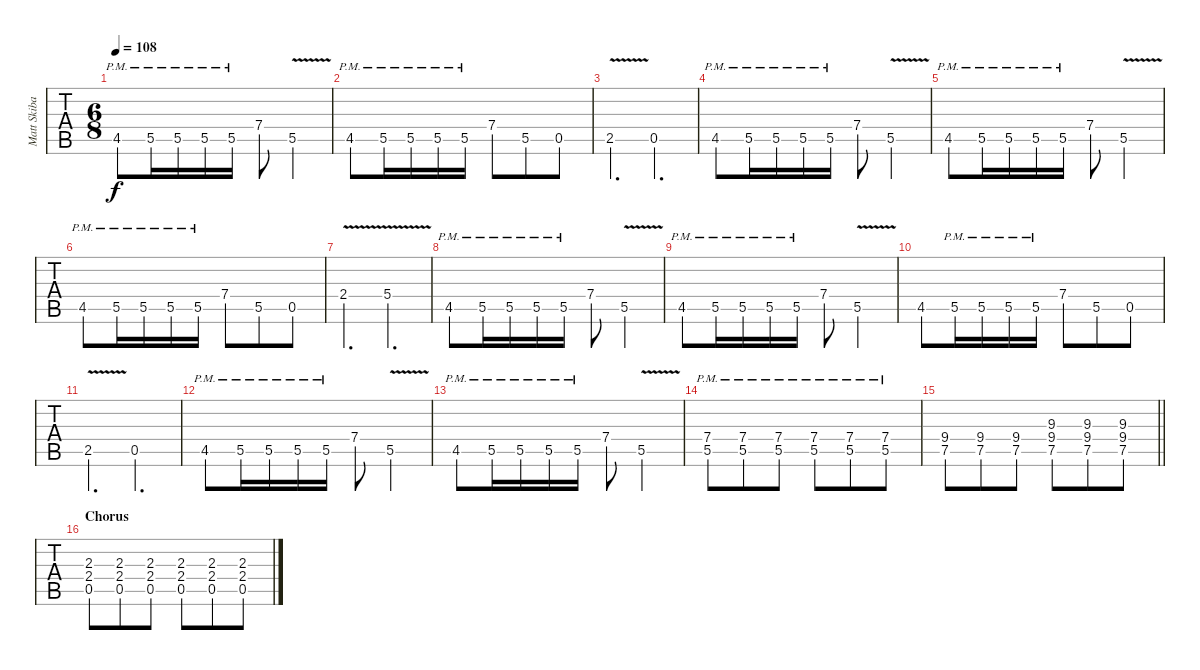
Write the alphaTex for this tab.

\track ("Matt Skiba - Guitar One" "Matt Skiba") {instrument distortionguitar}
\staff {tabs}
\tuning (E4 B3 G3 D3 A2 E2) {hide}
\ts (6 8)
\tempo 108
\clef g2
\ks a
4.5{pm}.8{dy f} 5.5{pm}.16 5.5{pm}.16 5.5{pm}.16 5.5{pm}.16 7.4{st}.8 5.5{v}.4 |
4.5{pm}.8 5.5{pm}.16 5.5{pm}.16 5.5{pm}.16 5.5{pm}.16 7.4{st}.8 5.5.8 0.5.8 |
2.5{v}.4{d} 0.5.4{d} |
4.5{pm}.8 5.5{pm}.16 5.5{pm}.16 5.5{pm}.16 5.5{pm}.16 7.4{st}.8 5.5{v}.4 |
4.5{pm}.8 5.5{pm}.16 5.5{pm}.16 5.5{pm}.16 5.5{pm}.16 7.4{st}.8 5.5{v}.4 |
4.5{pm}.8 5.5{pm}.16 5.5{pm}.16 5.5{pm}.16 5.5{pm}.16 7.4{st}.8 5.5.8 0.5.8 |
2.4{v}.4{d} 5.4{v}.4{d} |
4.5{pm}.8{balance 4} 5.5{pm}.16 5.5{pm}.16 5.5{pm}.16 5.5{pm}.16 7.4{st}.8 5.5{v}.4 |
4.5{pm}.8 5.5{pm}.16 5.5{pm}.16 5.5{pm}.16 5.5{pm}.16 7.4{st}.8 5.5{v}.4 |
4.5.8 5.5{pm}.16 5.5{pm}.16 5.5{pm}.16 5.5{pm}.16 7.4{st}.8 5.5.8 0.5.8 |
2.5{v}.4{d} 0.5.4{d} |
4.5{pm}.8 5.5{pm}.16 5.5{pm}.16 5.5{pm}.16 5.5{pm}.16 7.4{st}.8 5.5{v}.4 |
4.5{pm}.8 5.5{pm}.16 5.5{pm}.16 5.5{pm}.16 5.5{pm}.16 7.4{st}.8 5.5{v}.4 |
(7.4{pm} 5.5{pm}).8 (7.4{pm} 5.5{pm}).8 (7.4{pm} 5.5{pm}).8 (7.4{pm} 5.5{pm}).8 (7.4{pm} 5.5{pm}).8 (7.4{pm} 5.5{pm}).8 |
\barLineRight lightlight
(9.4 7.5).8 (9.4 7.5).8 (9.4 7.5).8 (9.3 9.4 7.5).8 (9.3 9.4 7.5).8 (9.3 9.4 7.5).8 |
\section ("" "Chorus")
(2.3 2.4 0.5).8{volume 4 balance 8} (2.3 2.4 0.5).8 (2.3 2.4 0.5).8 (2.3 2.4 0.5).8 (2.3 2.4 0.5).8 (2.3 2.4 0.5).8
